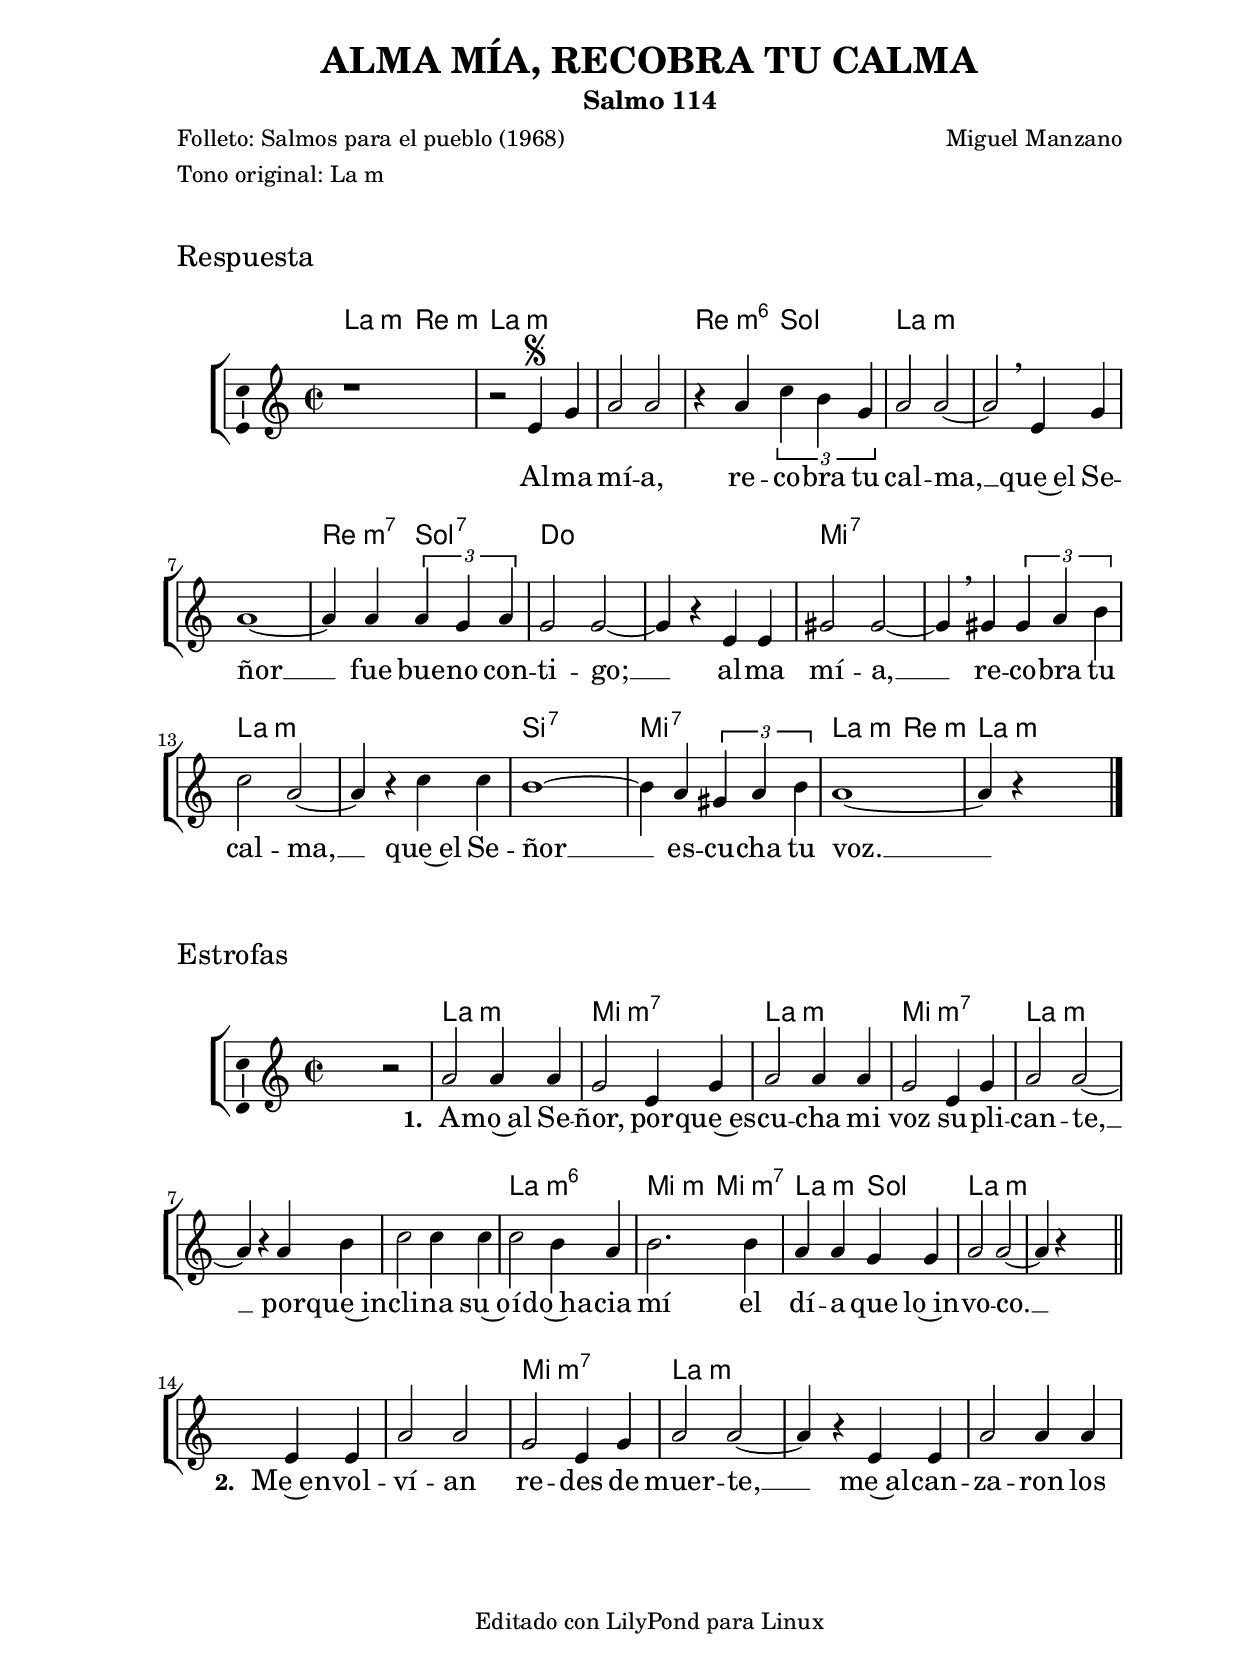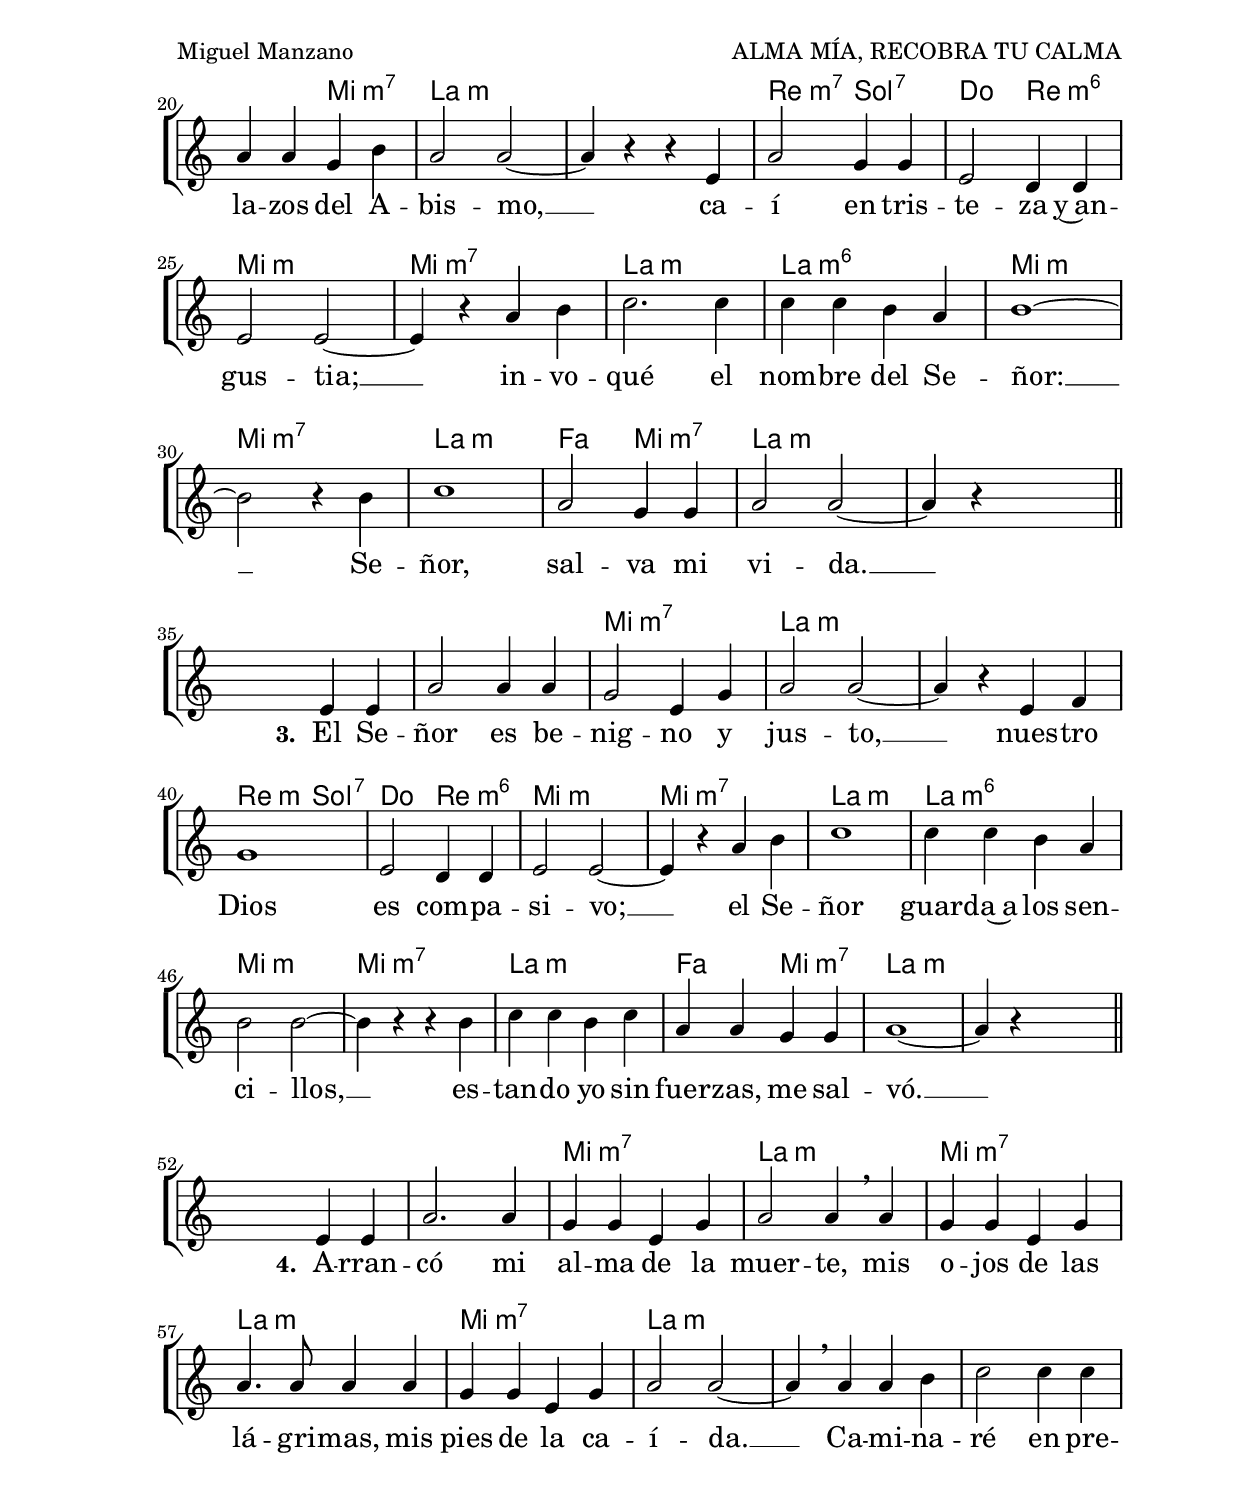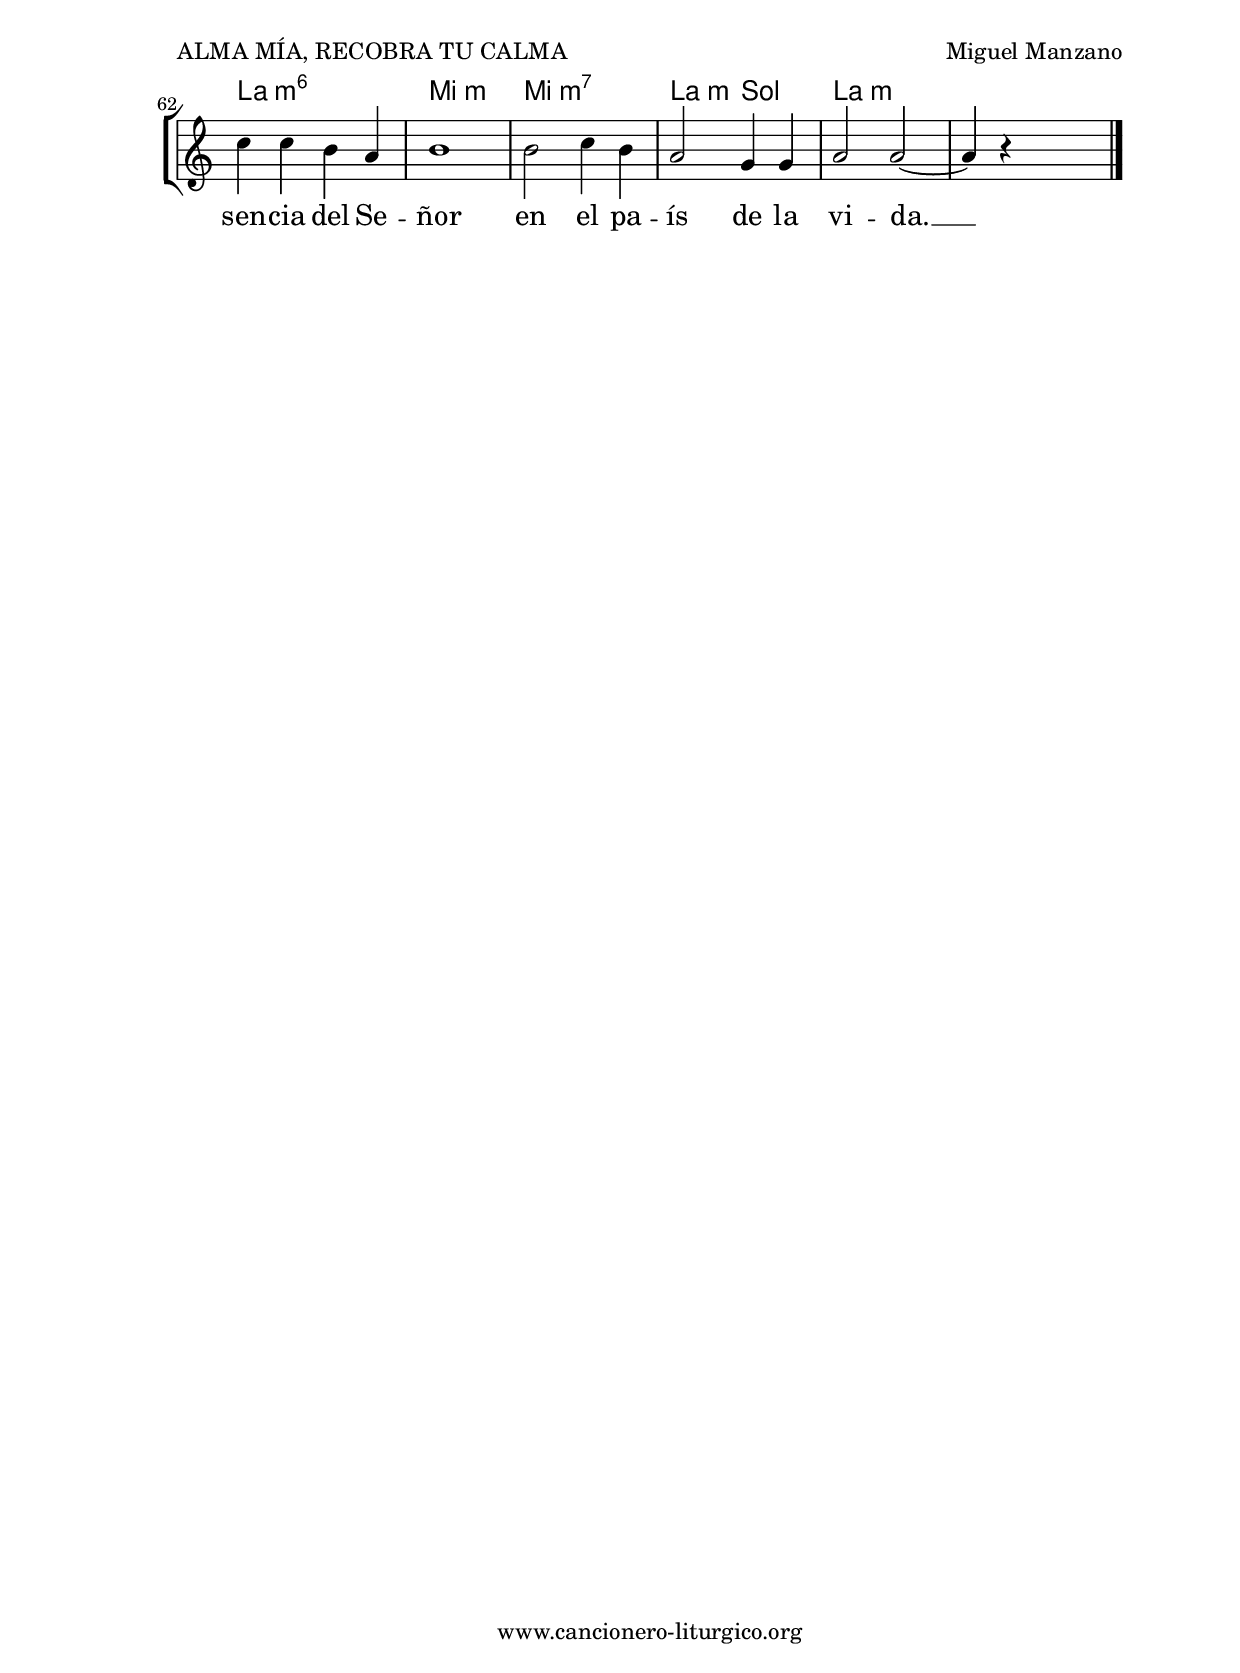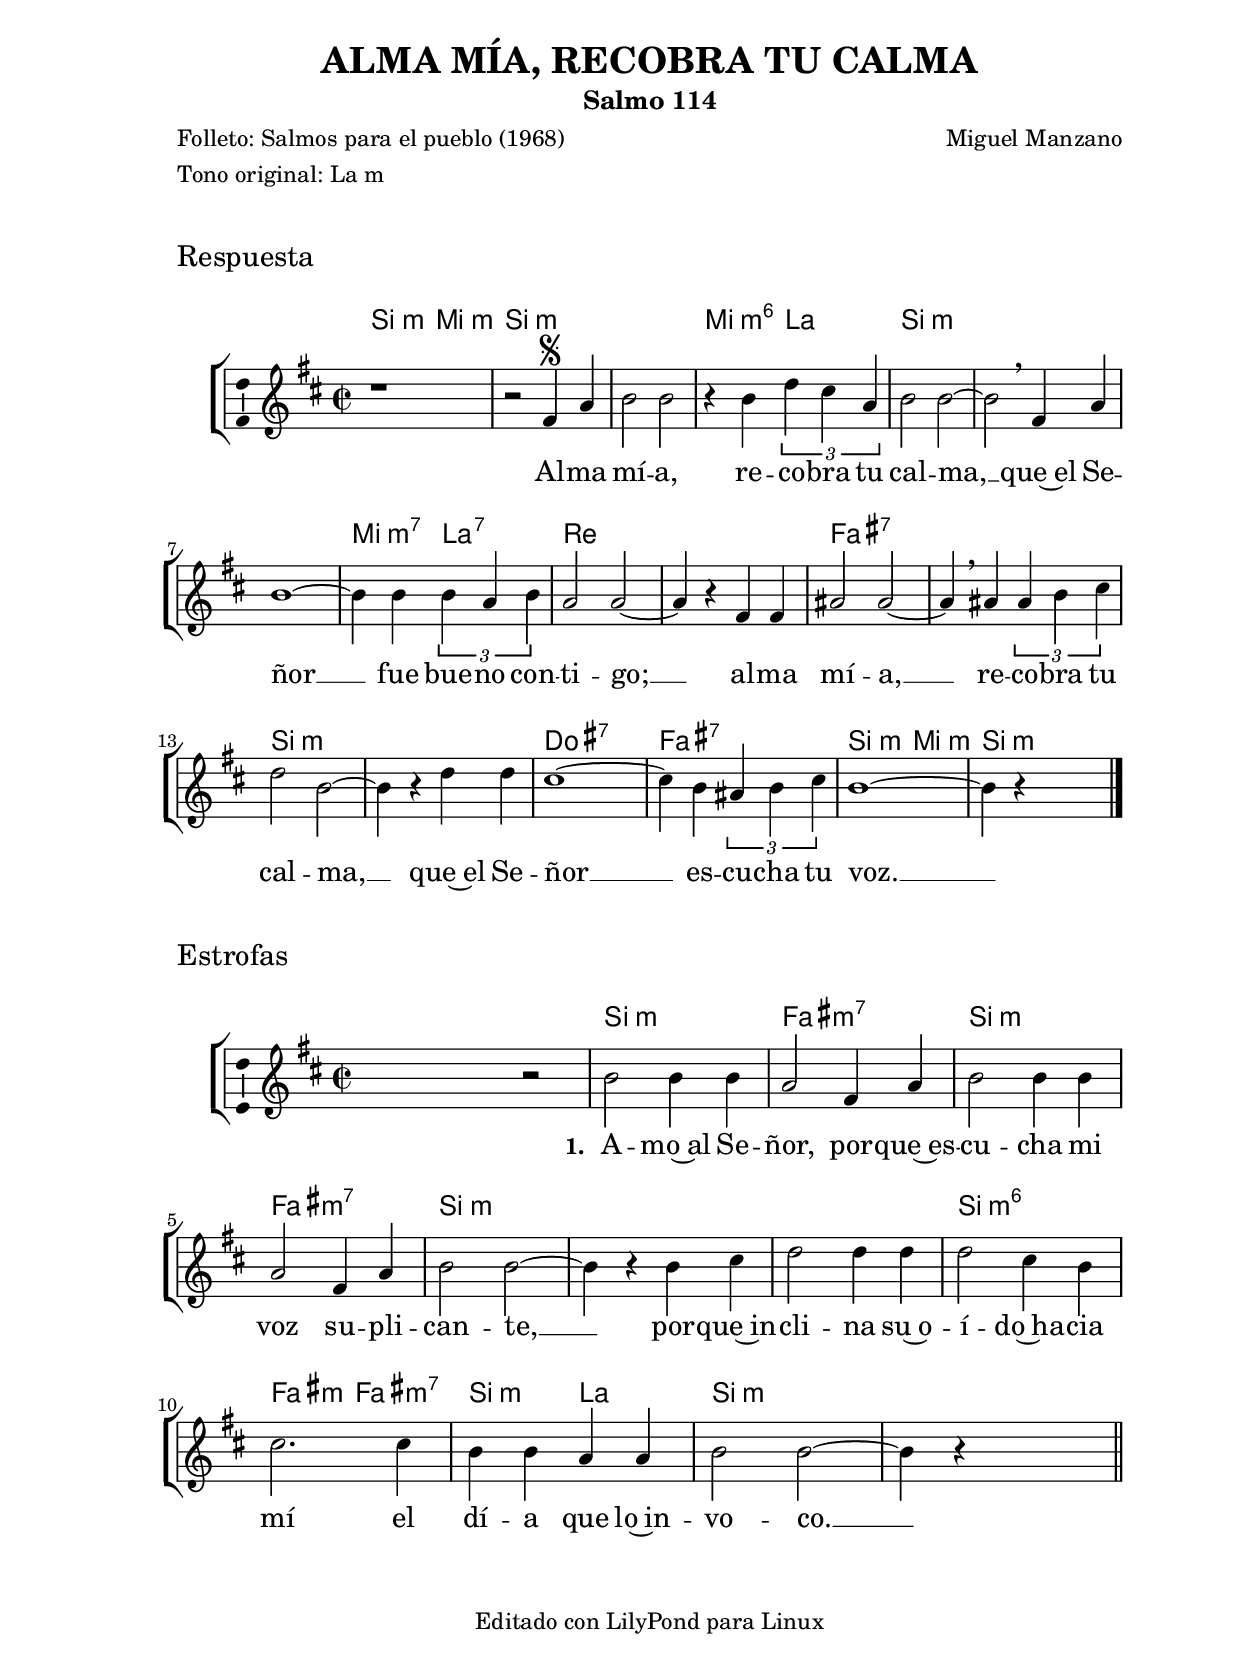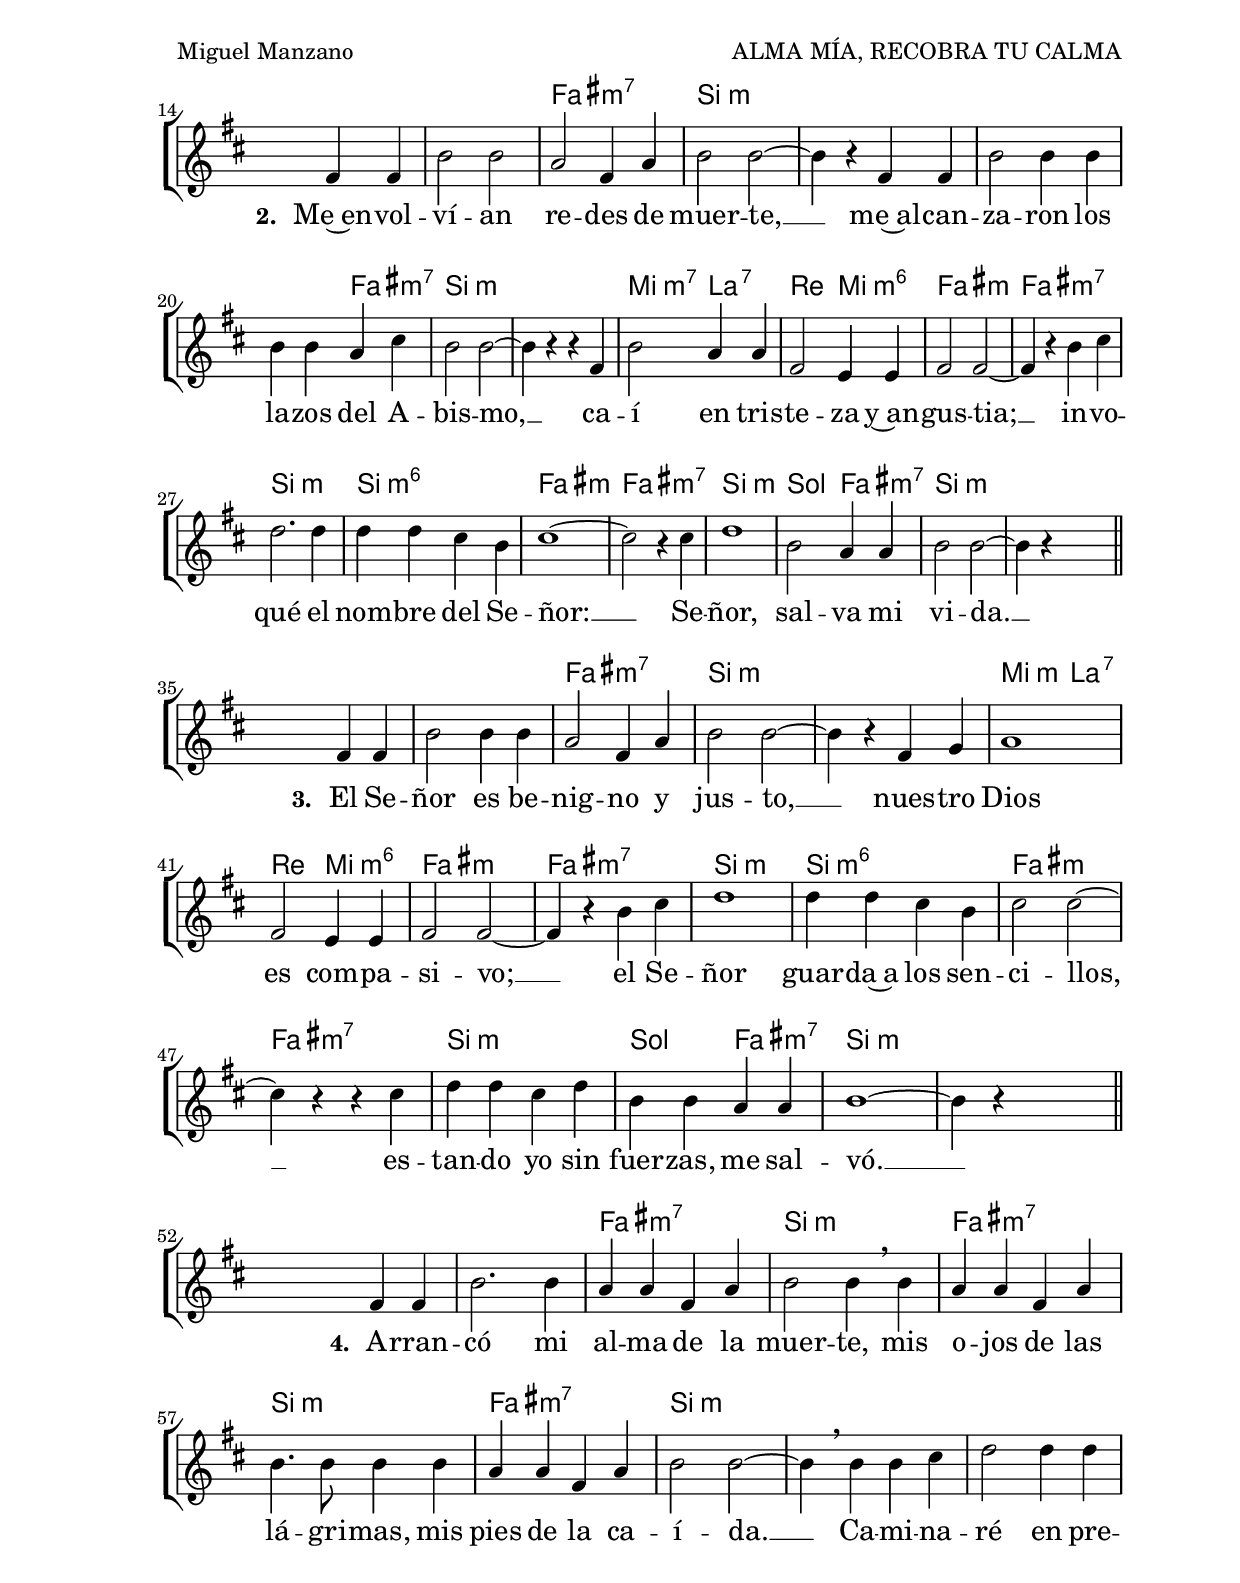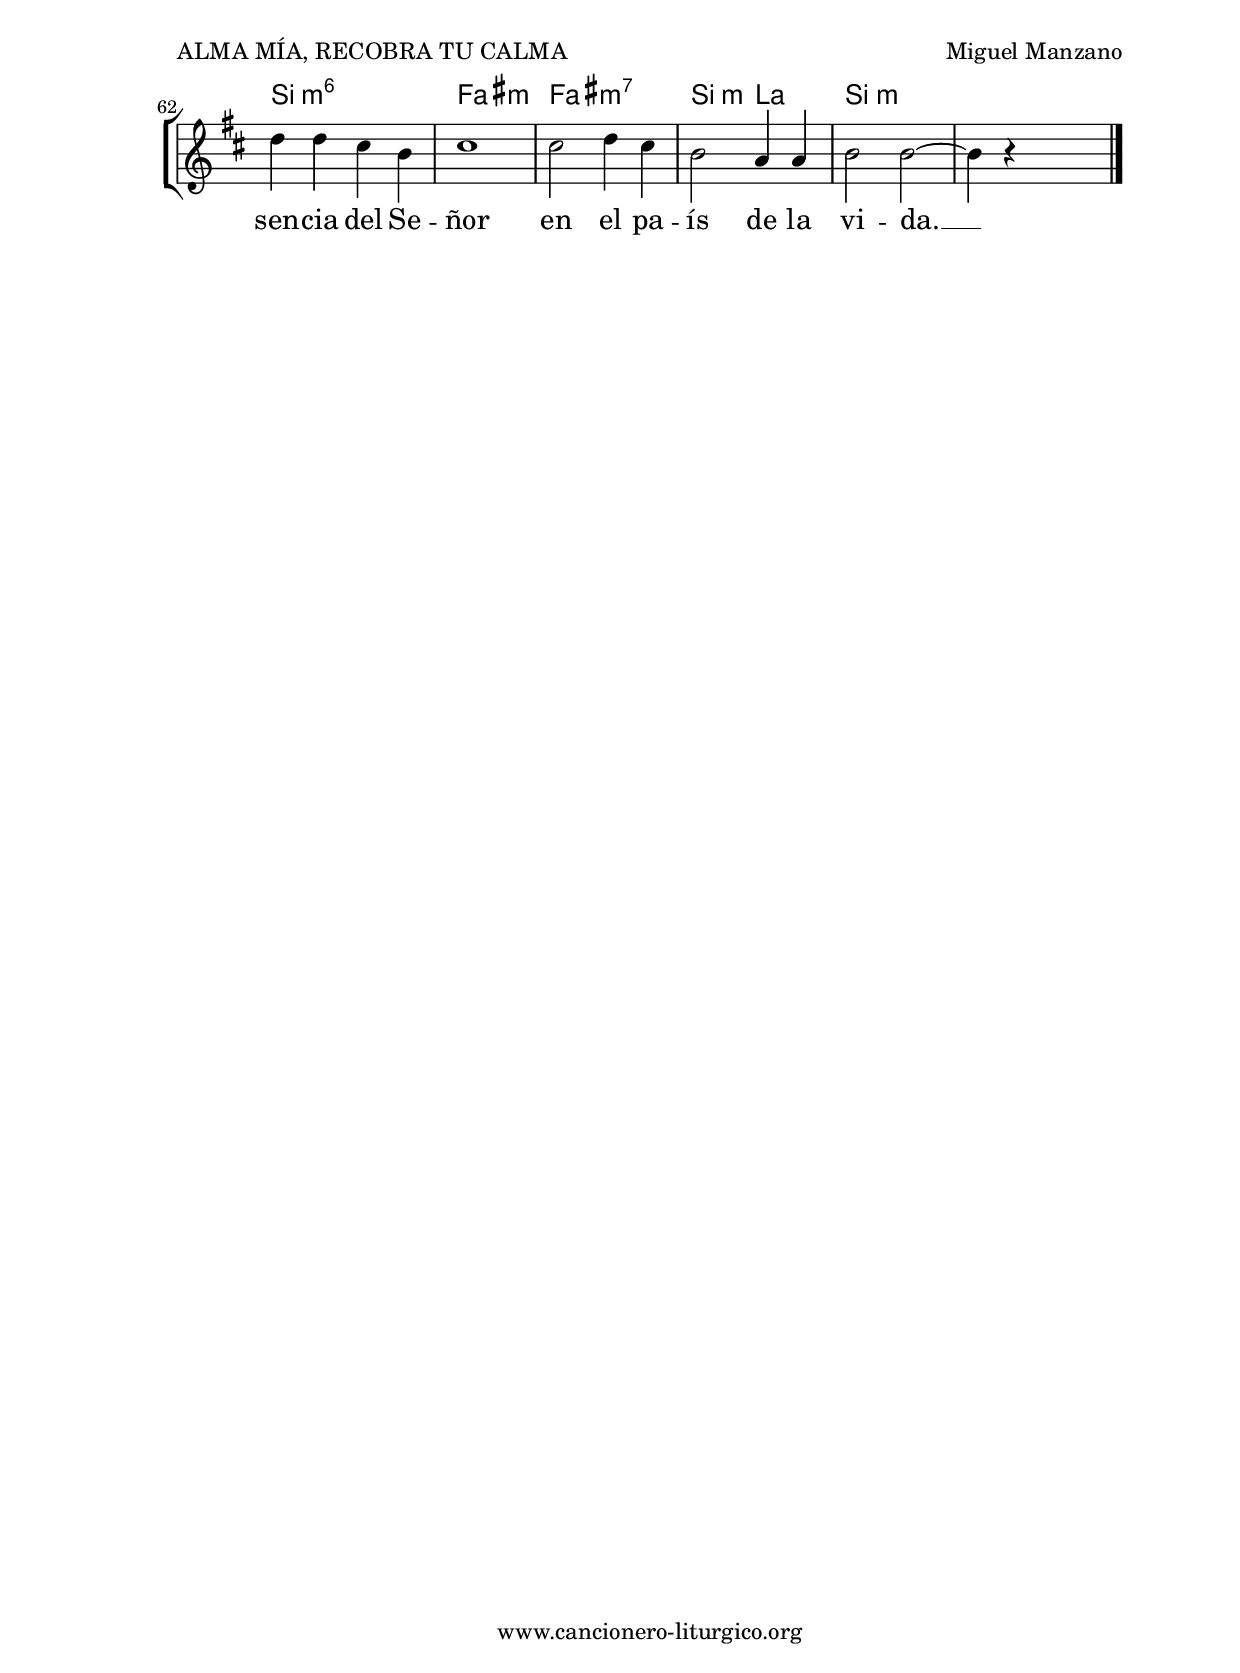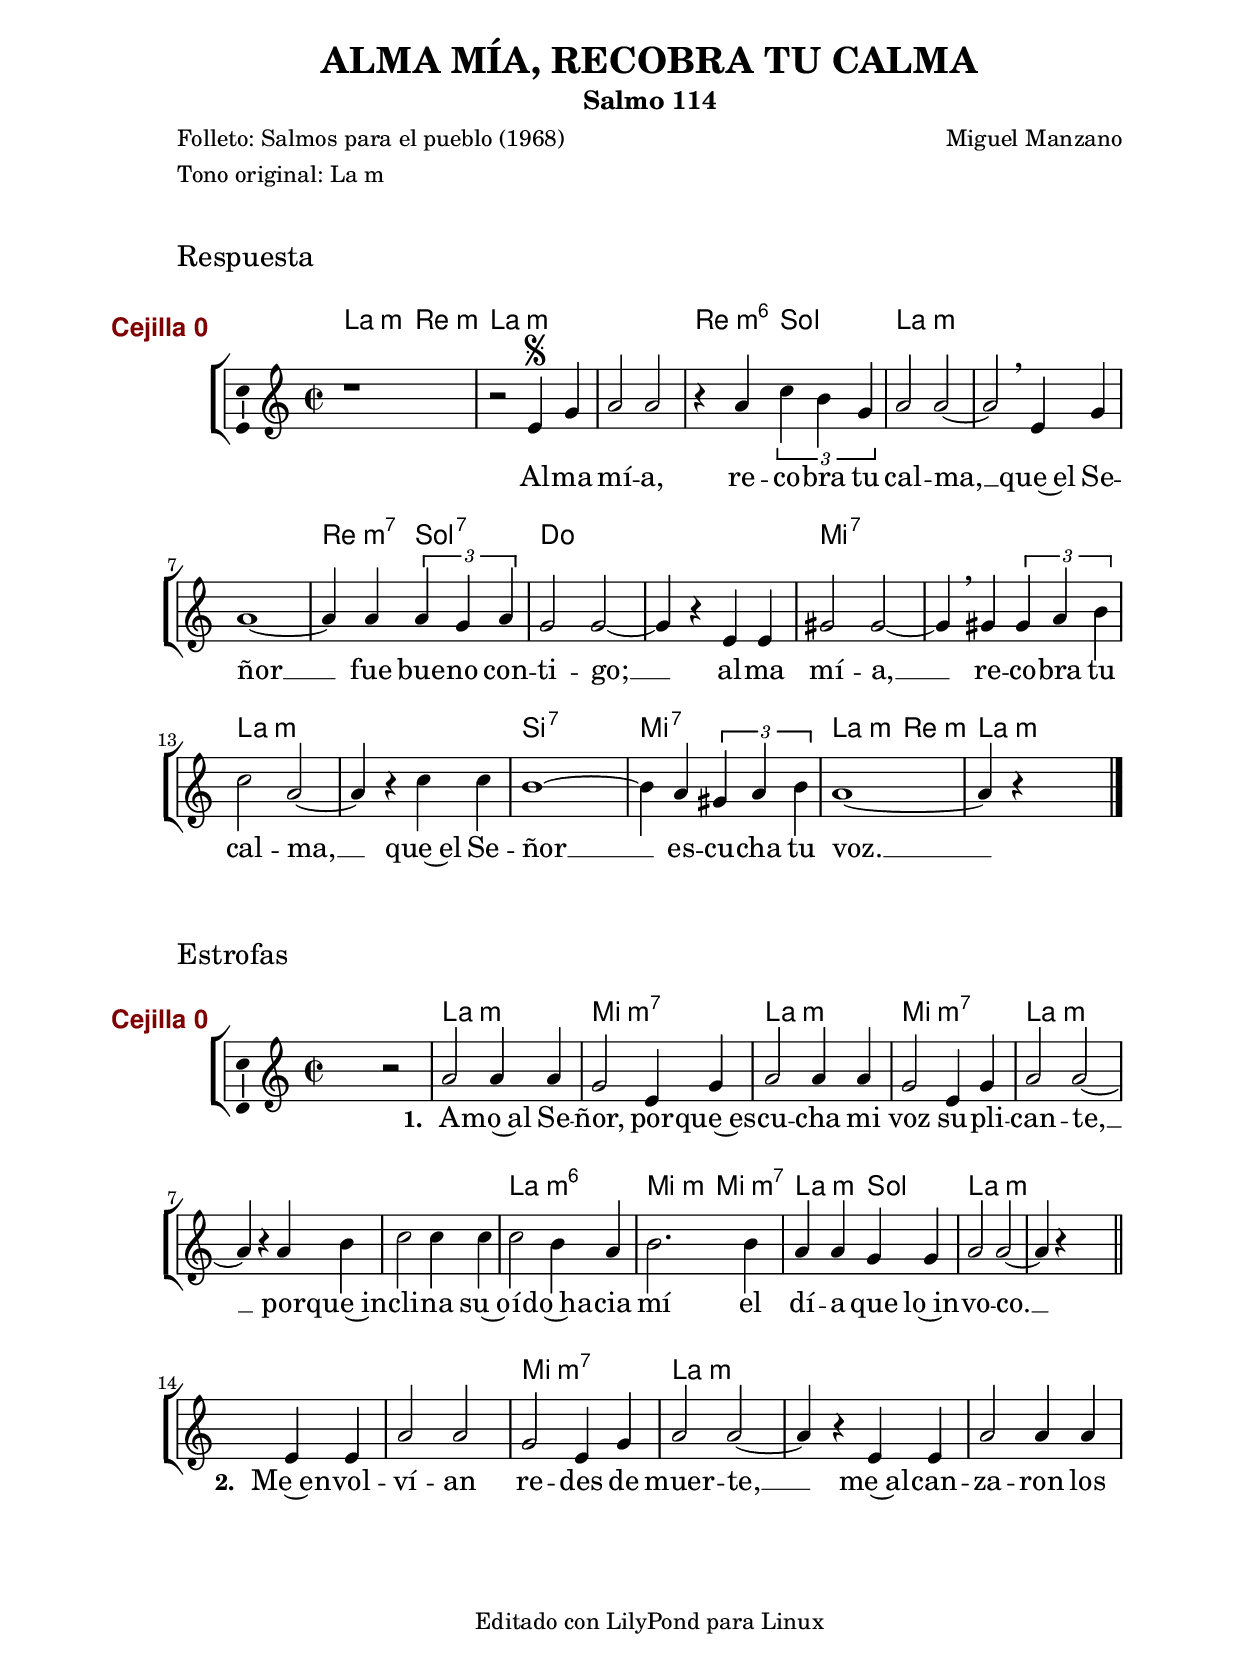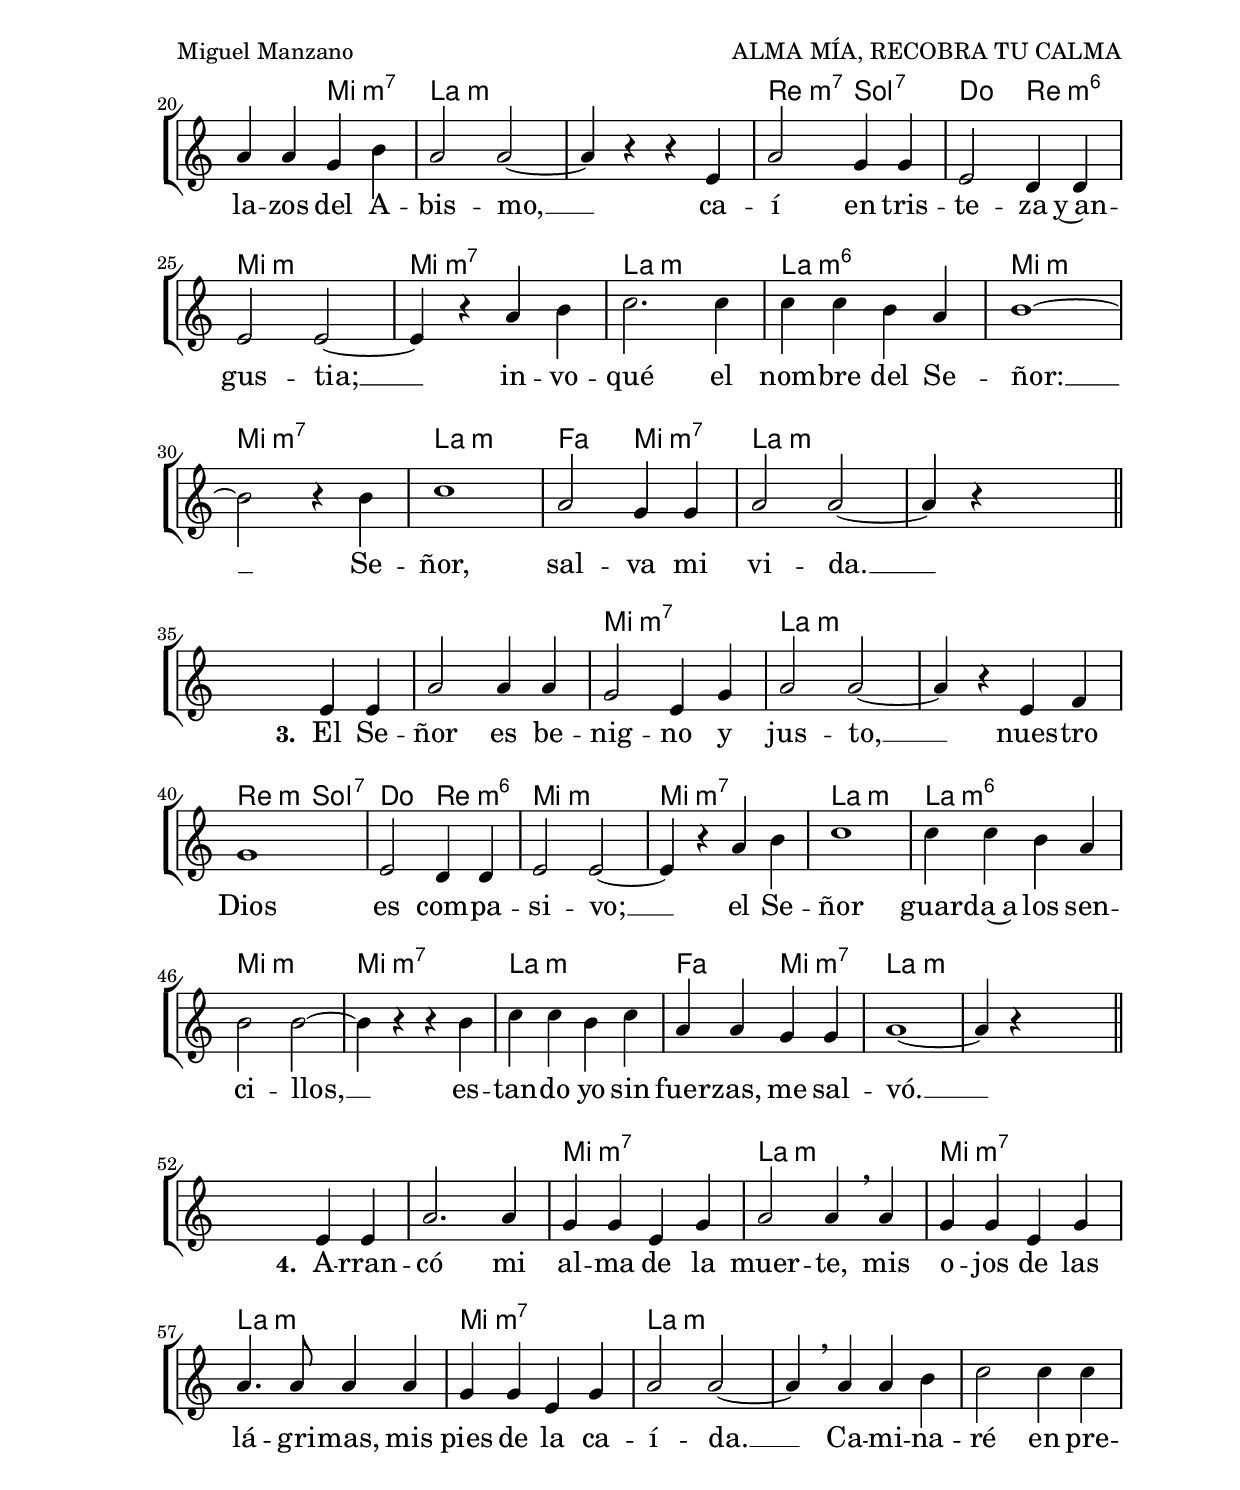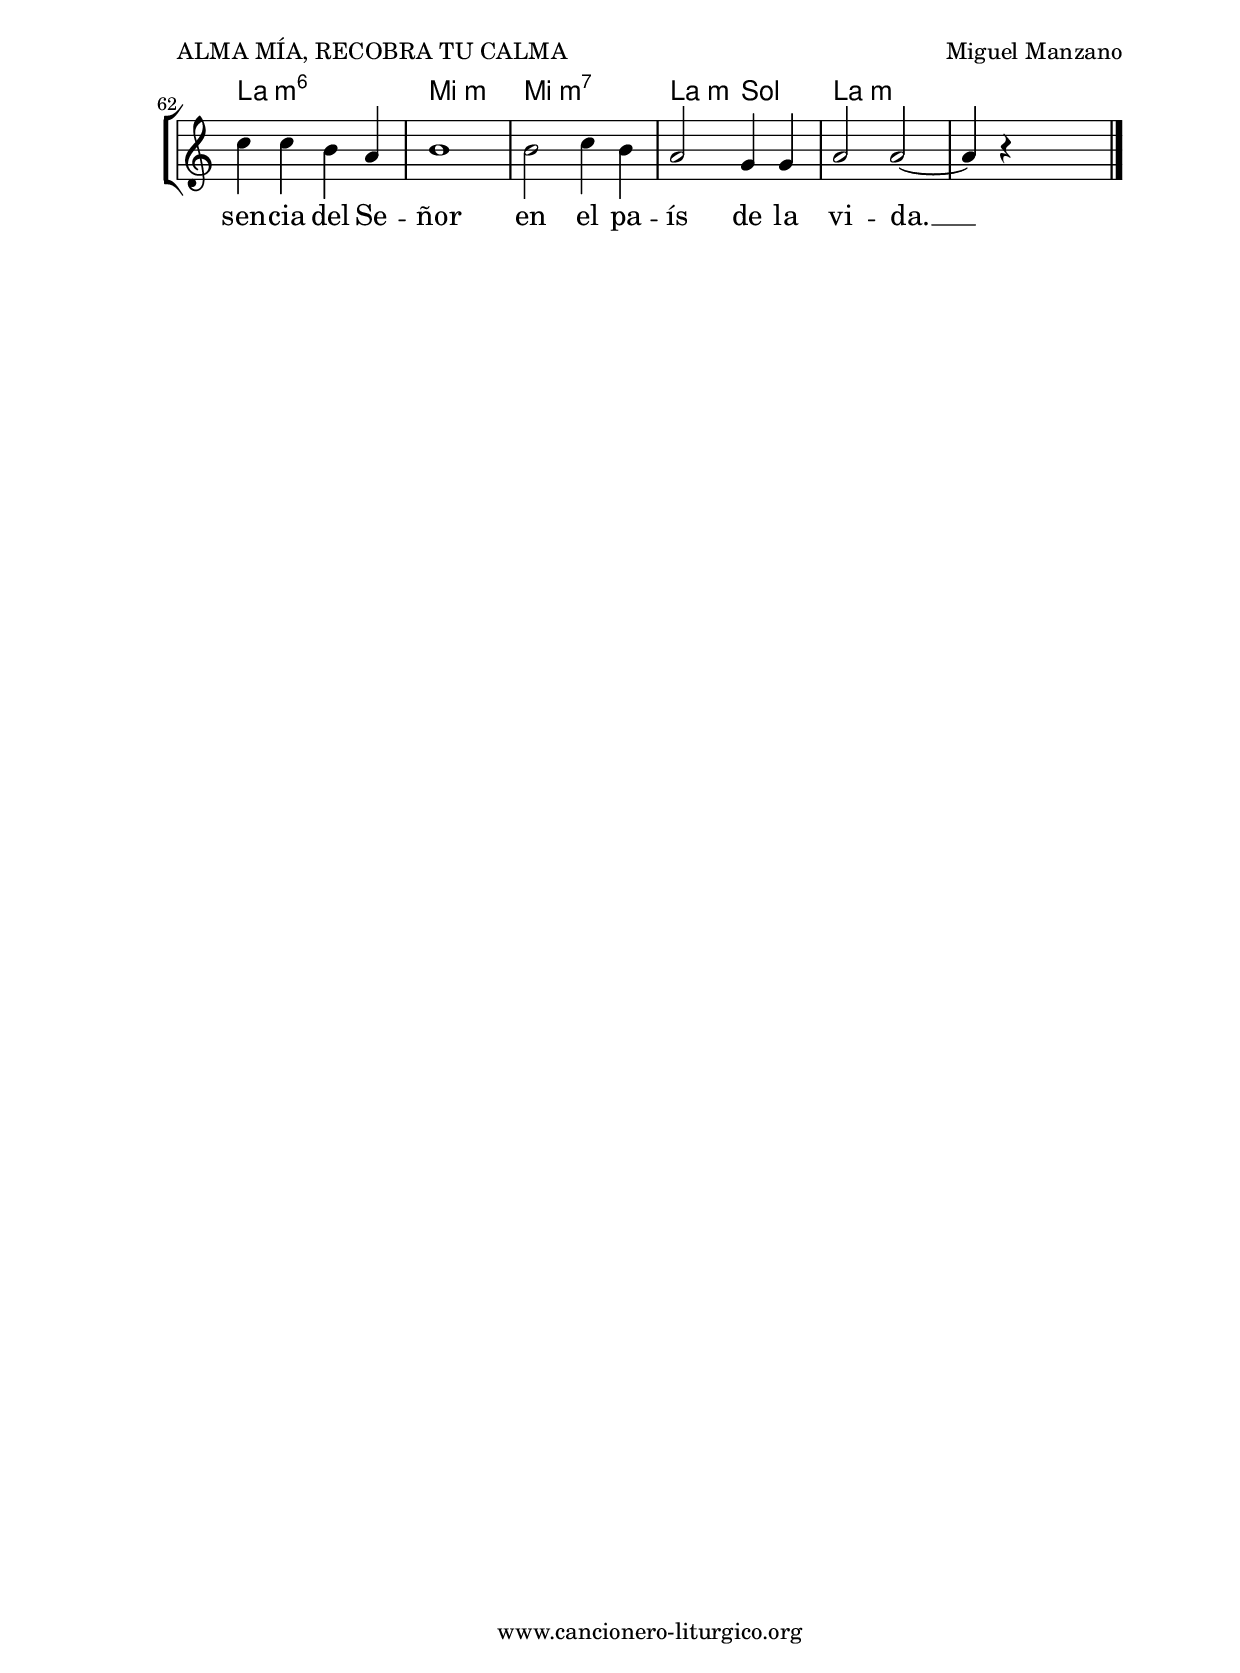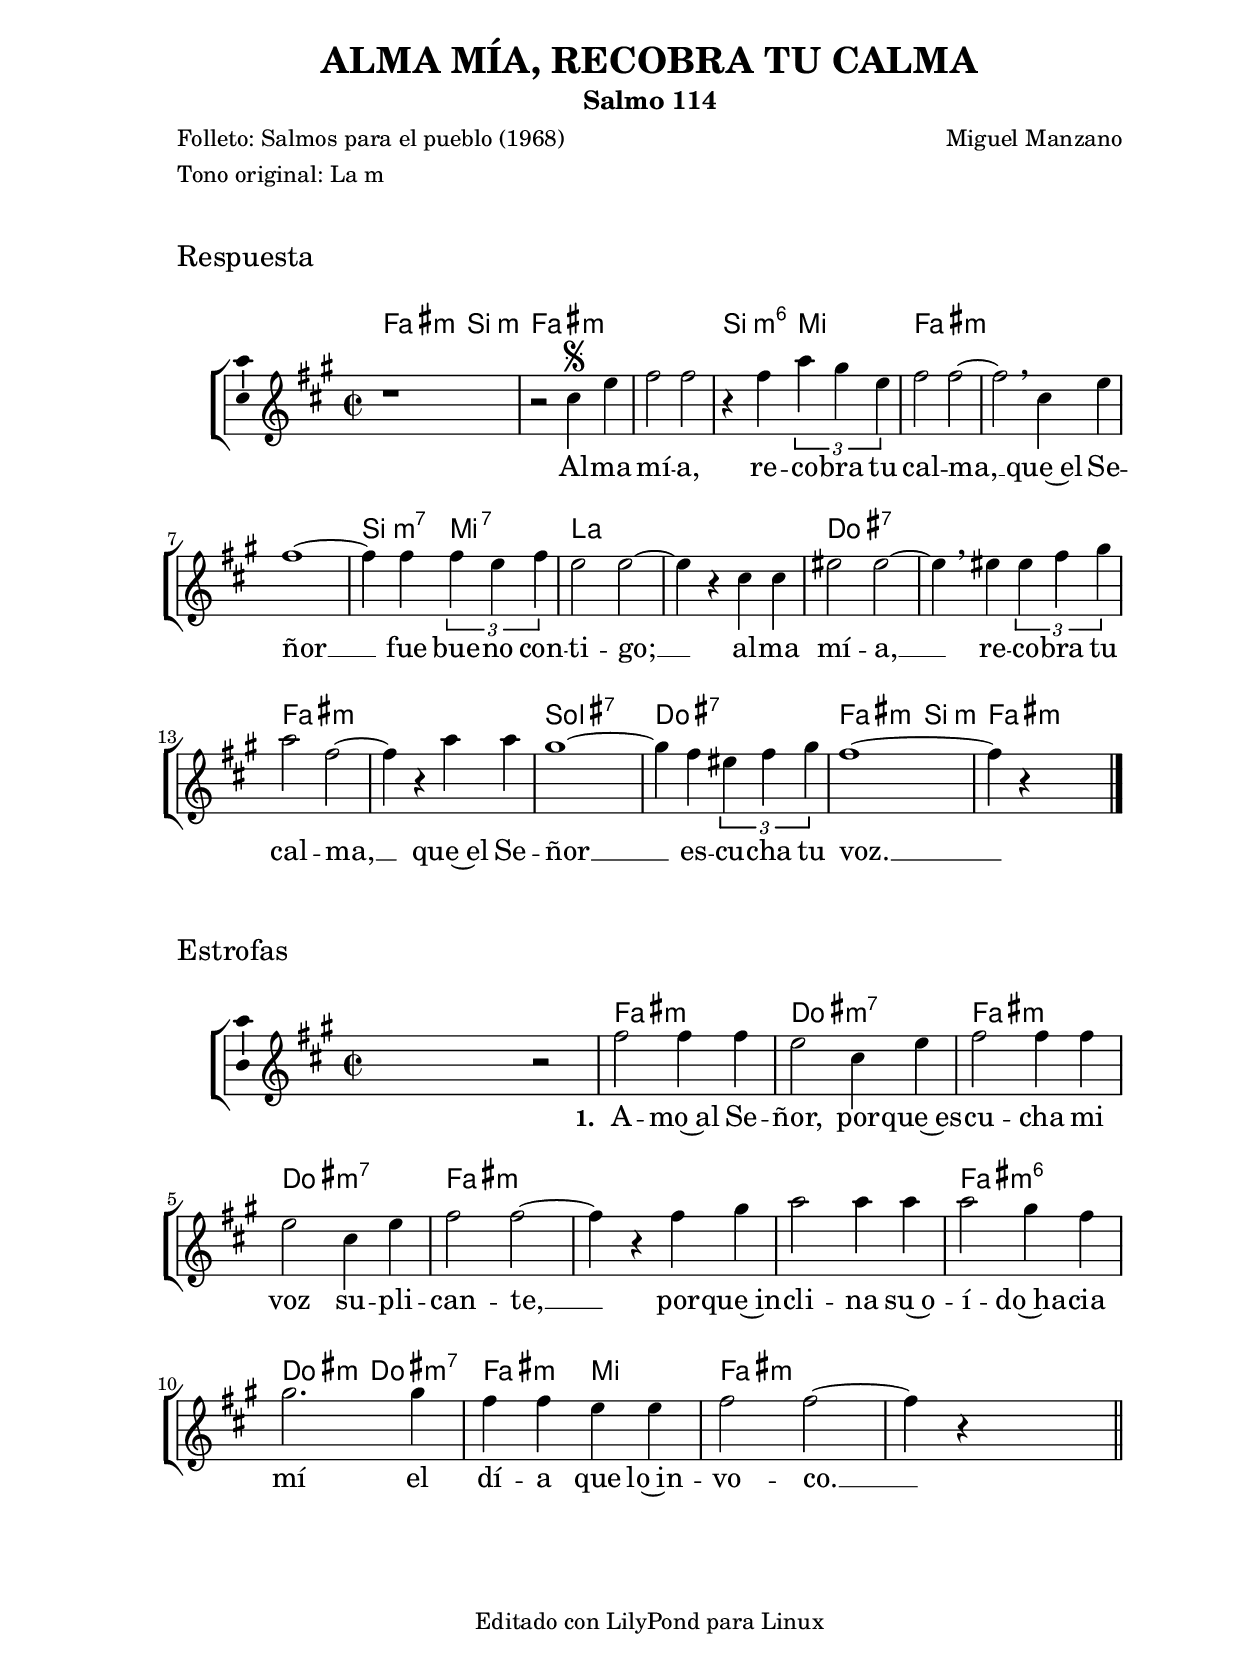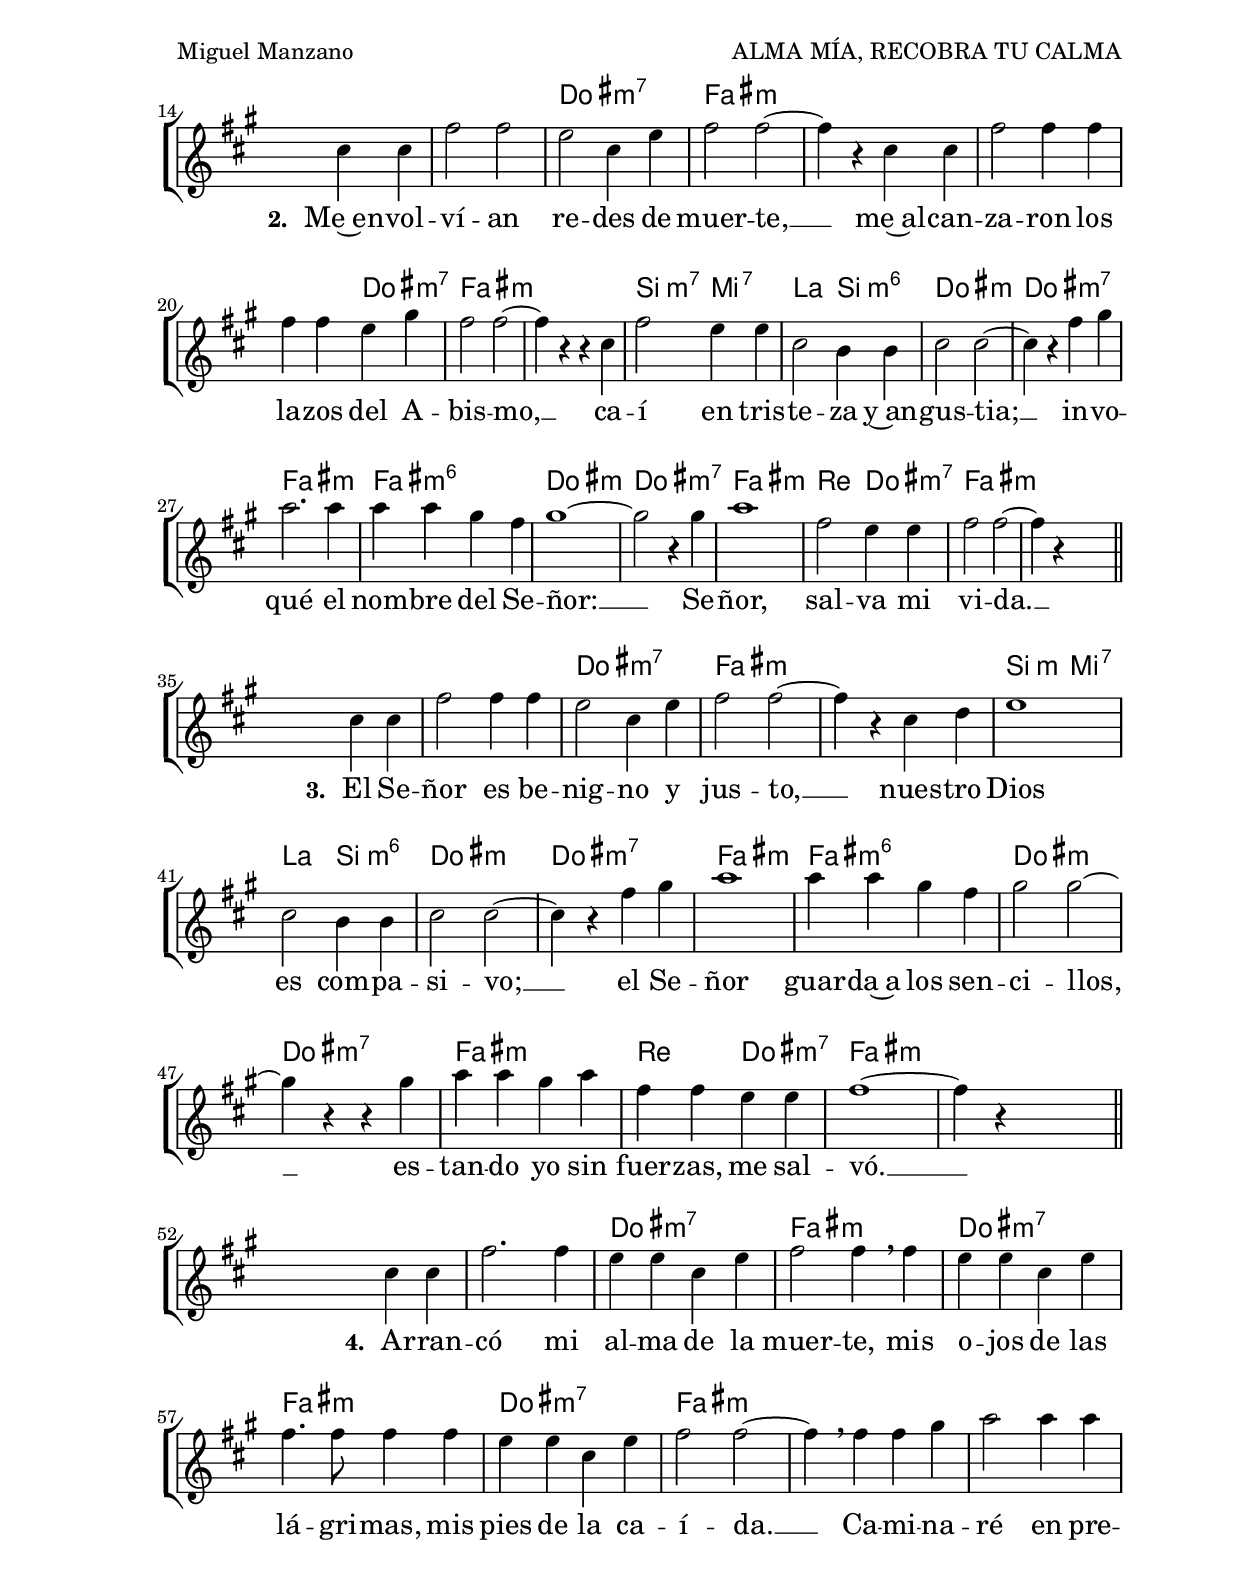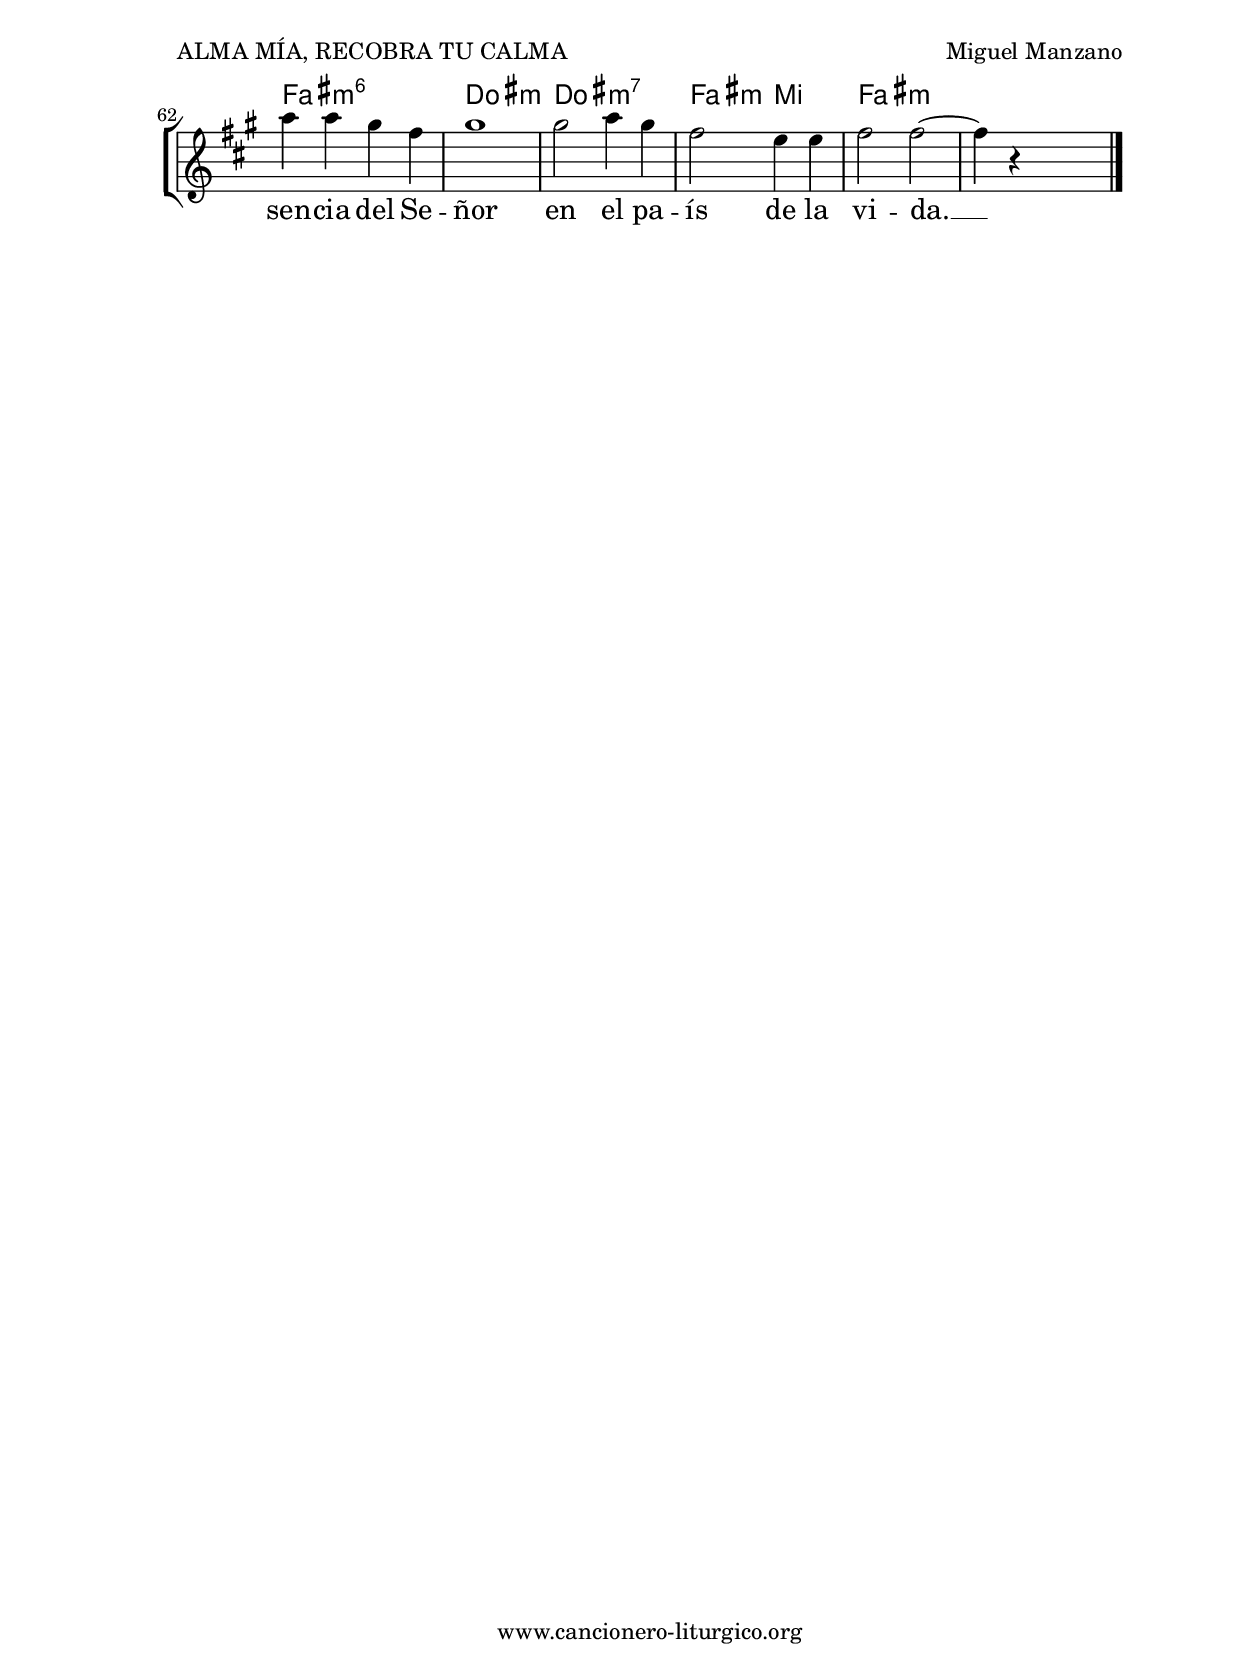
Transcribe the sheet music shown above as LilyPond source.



%versión de lilypond para la que se ha escrito esta partitura:
\version "2.16.0"

	%Tamaño papel
	#(set-default-paper-size "a4")
	%Tamaño partitura
	#(set-global-staff-size 20)
	%No responde al pulsar sobre una nota
	#(ly:set-option 'point-and-click #f)

%parámetros del encabezamiento:
\header {
	title = "ALMA MÍA, RECOBRA TU CALMA"
	subtitle = "Salmo 114"
	composer = "Miguel Manzano"
	poet = "Folleto: Salmos para el pueblo (1968)"
%%%	poet = "CLN 519"
	arranger = ""
	meter = "Tono original: La m"
	arranger = ""
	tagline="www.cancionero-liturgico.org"
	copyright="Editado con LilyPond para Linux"
	tiempo = ""
	usos = "Salmo"
	letra = ""
	}

%parámetros asociados al papel:
\paper  {
	oddHeaderMarkup = \markup {\fill-line { \on-the-fly #not-first-page \fromproperty #'header:title \on-the-fly #not-first-page \fromproperty #'header:composer }}
	evenHeaderMarkup = \markup {\fill-line { \fromproperty #'header:composer \fromproperty #'header:title }}
	#(set-paper-size "a4")
	print-page-number = ##f
	first-page-number = 1
	print-first-page-number = ##f
	head-separation = 3.0 \cm
	top-margin = 2.0 \cm
	bottom-margin = 0.5\cm
	left-margin = 3.0 \cm
	line-width = 16.0 \cm 
	indent = 8\mm
	interscoreline = 2.\mm
	between-system-space = 15\mm
%	para que las partituras no llenen la hoja:
	ragged-bottom = ##t
%	idem para la última hoja:
	ragged-last-bottom = ##f
%	para que las partituras llenen el ancho del papel:
	ragged-last = ##f
	after-title-space = 2.5 \cm
page-count=3
%system-count=8

	%Flexible Vertical Spacing
	markup-system-spacing =
	#'((basic-distance . 5) (minimum-distance . 3) (padding . 3))
	score-markup-spacing =
	#'((basic-distance . 15) (minimum-distance . 10) (padding . 3))
%	score-system-spacing =
%	#'((basic-distance . 15) (minimum-distance . 10) (padding . 5))
	system-system-spacing =
	#'((basic-distance . 5) (minimum-distance . 3) (padding . 3))
	markup-markup-spacing =
	#'((basic-distance . 20) (minimum-distance . 15) (padding . 3))
	last-bottom-spacing =
	#'((basic-distance . 5) (minimum-distance . 5) (padding . 3))
%	top-system-spacing =
%	#'((basic-distance . 10) (minimum-distance . 5) (padding . 3))
%	top-markup-spacing =
%	#'((basic-distance . 15) (minimum-distance . 10) (padding . 3))

	}


%parámetros que afectan a toda la partitura:
global =  {
	%clave de sol (G):
	\clef G
	%armadura:
%%%	\transpose b c'
	\key a \minor
	\tempo 4=160
	\set Score.tempoHideNote = ##t
	}


%%%%%%%%%%%%%%%%%%%%%%%%%%%%%%%%%%%%%%%%%%%%%%%%%%%%%%%
%%%%%%%%%%%%%%%%%%%%%%%%%%%%%%%%%%%%%%%%%%%%%%%%%%%%%%%
%%%%%%%%%%%%%%%%%%%%%%%%%%%%%%%%%%%%%%%%%%%%%%%%%%%%%%%


acordesrespuno = {
	\italianChords
	\chordmode {
%%%	\transpose b c'
{

a2:m d:m a:m s s s d:m6 g a:m s s s s s d:m7 g:7 c s s s e:7 s s s a:m s s s b:7 s e:7 s a:m d:m a:m s

}
}
}

melodiarespuno = 
%%%	\transpose b c'
{
	\relative c'{

\time 2/2

r1
r2 e4^\segno g
a2 a
r4 a4 \times 2/3 {c4 b g}
a2 a~
a2 \breathe e4 g
a1~
a4 a \times 2/3 {a4 g a}
g2 g~
g4 r4 e4 e
gis2 gis~
gis4 \breathe gis4 \times 2/3 {gis4 a b}
c2 a~
a4 r4 c4 c
b1~
b4 a \times 2/3 {gis4 a b}
a1~
a4 r4 s2

\bar "|."
}
}


textorespuno = \lyricmode {

Al -- ma mí -- a, re -- co -- bra tu cal -- ma, __
que~el Se -- ñor __ fue bue -- no con -- ti -- go; __
al -- ma mí -- a, __ re -- co -- bra tu cal -- ma, __
que~el Se -- ñor __ es -- cu -- cha tu voz. __

	}

acordesrespunoStaff = \context ChordNames = acordesrespunoStaff <<
	\set chordChanges = ##t
	\acordesrespuno
	>>


%%%%%%%%%%%%%%%%%%%%%%%%%%%%%%%%%%% CEJILLA %%%%%%%%%%%%%%%%%%%%%%%%%%%%%%%%%%%
acordesrespunocejilla = {
%%%	\override ChordNames.ChordName #'font-size = #-1
%%%	\override ChordNames.ChordName #'font-series = #'bold
	\transpose c c {
		\acordesrespuno
		}
	}

acordesrespunocejillaStaff = \context ChordNames = acordesrespunocejillaStaff <<
	\set Staff.instrumentName = \markup \with-color #darkred \larger \bold \sans "Cejilla 0"
	\set chordChanges = ##t
	\acordesrespunocejilla
	>>
%%%%%%%%%%%%%%%%%%%%%%%%%%%%%%%%%%% CEJILLA %%%%%%%%%%%%%%%%%%%%%%%%%%%%%%%%%%%


vozrespunoStaff = \context Voice = vozrespunoStaff
\with {\consists "Ambitus_engraver"}
<<
%	\set Staff.instrumentName = ""
%	\set Staff.shortInstrumentName = ""
%	\set Staff.midiInstrument = #"clarinet"
%	\set Staff.midiInstrument = #"cello"
%	\set Staff.midiInstrument = #"flute"
	\set Staff.midiInstrument = #"electric guitar (jazz)"
%	\set Staff.midiInstrument = #"english horn"
%	\set Staff.midiInstrument = #"violin"
%	\set Staff.midiInstrument = #"glockenspiel"
	\set Staff.midiMinimumVolume = #0.7
	\set Staff.midiMaximumVolume = #0.9
	\global
	\melodiarespuno
	>>

textorespunoStaff = \context Lyrics = textorespunoStaff <<
	\lyricsto vozrespunoStaff \textorespuno
	>>


%%%%%%%%%%%%%%%%%%%%%%%%%%%%%%%%%%%%%%%%%%%%%%%%%%%%%%%
%%%%%%%%%%%%%%%%%%%%%%%%%%%%%%%%%%%%%%%%%%%%%%%%%%%%%%%
%%%%%%%%%%%%%%%%%%%%%%%%%%%%%%%%%%%%%%%%%%%%%%%%%%%%%%%


acordesrespest = {
	\italianChords
	\chordmode {
%%%	\transpose b c'
{

s1
a1:m e:m7 a:m e:m7 a:m s s a:m6 e2:m e:m7 a:m g a1:m s

s1
a1:m e:m7 a:m s s s2 e:m7 a1:m s d2:m7 g:7 c d:m6 e1:m e:m7 a:m a:m6 e:m e:m7 a:m f2 e:m7 a1:m s

s1
a1:m e:m7 a:m s d2:m g:7 c d:m6 e1:m e:m7 a:m a:m6 e:m e:m7 a:m f2 e:m7 a1:m s

s1
a1:m e:m7 a:m e:m7 a:m e:m7 a:m s s a:m6 e:m e:m7 a2:m g a1:m s

}
}
}

melodiarespest = 
%%%	\transpose b c'
{
	\relative c''{

\time 2/2

s2 r2
a2 a4 a
g2 e4 g
a2 a4 a
g2 e4 g
a2 a~
a4 r4 a b
c2 c4 c
c2 b4 a
b2. b4
a4 a g g
a2 a~
a4 r4 s2

\bar "||"
\break

s2 e4 e
a2 a
g2 e4 g
a2 a~
a4 r4 e4 e
a2 a4 a
a4 a g b
a2 a~
a4 r4 r4 e4
a2 g4 g
e2 d4 d
e2 e~
e4 r4 a4 b
c2. c4
c4 c b a
b1~
b2 r4 b4
c1
a2 g4 g
a2 a~
a4 r4 s2

\bar "||"
\break

s2 e4 e
a2 a4 a
g2 e4 g
a2 a~
a4 r4 e4 f
g1
e2 d4 d
e2 e~
e4 r4 a4 b
c1
c4 c b a
b2 b~
b4 r4 r4 b4
c4 c b c
a4 a g g
a1~
a4 r4 s2

\bar "||"
\break

s2 e4 e
a2. a4
g4 g e g
a2 a4 \breathe a4
g4 g e g
a4. a8 a4 a
g4 g e g
a2 a~
a4 \breathe a4 a b
c2 c4 c
c4 c b a
b1
b2 c4 b
a2 g4 g
a2 a~
a4 r4 s2

\bar "|."
}
}


textorespest = \lyricmode {

\set stanza =#"1. " A -- mo~al Se -- ñor, por -- que~es -- cu -- cha
mi voz su -- pli -- can -- te, __
por -- que~in -- cli -- na su~o -- í -- do~ha -- cia mí
el dí -- a que lo~in -- vo -- co. __

\set stanza =#"2. " Me~en -- vol -- ví -- an re -- des de muer -- te, __
me~al -- can -- za -- ron los la -- zos del A -- bis -- mo, __
ca -- í en tris -- te -- za y~an -- gus -- tia; __
in -- vo -- qué el nom -- bre del Se -- ñor: __
Se -- ñor, sal -- va mi vi -- da. __

\set stanza =#"3. " El Se -- ñor es be -- nig -- no y jus -- to, __
nues -- tro Dios es com -- pa -- si -- vo; __
el Se -- ñor guar -- da~a los sen -- ci -- llos, __
es -- tan -- do yo sin fuer -- zas, me sal -- vó. __

\set stanza =#"4. " A -- rran -- có mi al -- ma de la muer -- te,
mis o -- jos de las lá -- gri -- mas,
mis pies de la ca -- í -- da. __
Ca -- mi -- na -- ré en pre -- sen -- cia del Se -- ñor
en el pa -- ís de la vi -- da. __

	}

acordesrespestStaff = \context ChordNames = acordesrespestStaff <<
	\set chordChanges = ##t
	\acordesrespest
	>>


%%%%%%%%%%%%%%%%%%%%%%%%%%%%%%%%%%% CEJILLA %%%%%%%%%%%%%%%%%%%%%%%%%%%%%%%%%%%
acordesrespestcejilla = {
%%%	\override ChordNames.ChordName #'font-size = #-1
%%%	\override ChordNames.ChordName #'font-series = #'bold
	\transpose c c {
		\acordesrespest
		}
	}

acordesrespestcejillaStaff = \context ChordNames = acordesrespestcejillaStaff <<
	\set Staff.instrumentName = \markup \with-color #darkred \larger \bold \sans "Cejilla 0"
	\set chordChanges = ##t
	\acordesrespestcejilla
	>>
%%%%%%%%%%%%%%%%%%%%%%%%%%%%%%%%%%% CEJILLA %%%%%%%%%%%%%%%%%%%%%%%%%%%%%%%%%%%


vozrespestStaff = \context Voice = vozrespestStaff
\with {\consists "Ambitus_engraver"}
<<
%	\set Staff.instrumentName = ""
%	\set Staff.shortInstrumentName = ""
%	\set Staff.midiInstrument = #"clarinet"
%	\set Staff.midiInstrument = #"cello"
%	\set Staff.midiInstrument = #"flute"
	\set Staff.midiInstrument = #"electric guitar (jazz)"
%	\set Staff.midiInstrument = #"english horn"
%	\set Staff.midiInstrument = #"violin"
%	\set Staff.midiInstrument = #"glockenspiel"
	\set Staff.midiMinimumVolume = #0.7
	\set Staff.midiMaximumVolume = #0.9
	\global
	\melodiarespest
	>>

textorespestStaff = \context Lyrics = textorespestStaff <<
	\lyricsto vozrespestStaff \textorespest
	>>


%%%%%%%%%%%%%%%%%%%%%%%%%%%%%%%%%%%%%%%%%%%%%%%%%%%%%%%
%%%%%%%%%%%%%%%%%%%%%%%%%%%%%%%%%%%%%%%%%%%%%%%%%%%%%%%
%%%%%%%%%%%%%%%%%%%%%%%%%%%%%%%%%%%%%%%%%%%%%%%%%%%%%%%


\book {
	\score {
		\context ChoirStaff {
			\override StaffGroup.SystemStartBracket #'collapse-height = #1
			\override Score.SystemStartBar #'collapse-height = #1
			<<
			\acordesrespunoStaff
			\vozrespunoStaff
			\textorespunoStaff
			>>
			}
		\layout {
	    		\context {
				\Lyrics
				\override LyricText #'font-size = #2
				}
	   		 \context {
				\Score
				\override StaffSymbol #'staff-space = #(magstep +3)
				}
			}
		\header{piece=\markup{\fontsize #2 "Respuesta"}}
		}
	\score {
		\context ChoirStaff {
			\override StaffGroup.SystemStartBracket #'collapse-height = #1
			\override Score.SystemStartBar #'collapse-height = #1
			<<
			\acordesrespestStaff
			\vozrespestStaff
			\textorespestStaff
			>>
			}
		\layout {
system-count=12
	    		\context {
				\Lyrics
				\override LyricText #'font-size = #2
				}
	   		 \context {
				\Score
				\override StaffSymbol #'staff-space = #(magstep +3)
				}
			}
		\header{piece=\markup{\fontsize #2 "Estrofas"}}
		}
	\score {
		\unfoldRepeats
		\context ChoirStaff {
			<<
			\acordesrespunoStaff
			\vozrespunoStaff
			>>
			<<
			\acordesrespestStaff
			\vozrespestStaff
			>>
			}
		\midi {
	  		\context {
	  			\Score
				tempoWholesPerMinute = #(ly:make-moment 70 4)
				}
			}
		}
	}


%Partitura para guitarra
#(define output-suffix "G")
\book {
	\score {
		\context ChoirStaff {
			\override StaffGroup.SystemStartBracket #'collapse-height = #1
			\override Score.SystemStartBar #'collapse-height = #1
			<<
			\acordesrespunocejillaStaff
			\vozrespunoStaff
			\textorespunoStaff
			>>
			}
		\layout {
%%%%%%%%%%%%%%%%%%%%%%%%%%%%%%%%%%% CEJILLA %%%%%%%%%%%%%%%%%%%%%%%%%%%%%%%%%%%
			\context {
				\ChordNames \consists Instrument_name_engraver
				}
%%%%%%%%%%%%%%%%%%%%%%%%%%%%%%%%%%% CEJILLA %%%%%%%%%%%%%%%%%%%%%%%%%%%%%%%%%%%
	    		\context {
				\Lyrics
				\override LyricText #'font-size = #2
				}
	   		 \context {
				\Score
				\override StaffSymbol #'staff-space = #(magstep +3)
				}
			}
		\header{piece=\markup{\fontsize #2 "Respuesta"}}
		}
	\score {
		\context ChoirStaff {
			\override StaffGroup.SystemStartBracket #'collapse-height = #1
			\override Score.SystemStartBar #'collapse-height = #1
			<<
			\acordesrespestcejillaStaff
			\vozrespestStaff
			\textorespestStaff
			>>
			}
		\layout {
system-count=12
%%%%%%%%%%%%%%%%%%%%%%%%%%%%%%%%%%% CEJILLA %%%%%%%%%%%%%%%%%%%%%%%%%%%%%%%%%%%
			\context {
				\ChordNames \consists Instrument_name_engraver
				}
%%%%%%%%%%%%%%%%%%%%%%%%%%%%%%%%%%% CEJILLA %%%%%%%%%%%%%%%%%%%%%%%%%%%%%%%%%%%
	    		\context {
				\Lyrics
				\override LyricText #'font-size = #2
				}
	   		 \context {
				\Score
				\override StaffSymbol #'staff-space = #(magstep +3)
				}
			}
		\header{piece=\markup{\fontsize #2 "Estrofas"}}
		}
	}


#(define output-suffix "C")
\book {
	\score {
		\context ChoirStaff {
			\override StaffGroup.SystemStartBracket #'collapse-height = #1
			\override Score.SystemStartBar #'collapse-height = #1
\transpose c d
			<<
			\acordesrespunoStaff
			\vozrespunoStaff
			\textorespunoStaff
			>>
			}
		\layout {
	    		\context {
				\Lyrics
				\override LyricText #'font-size = #2
				}
	   		 \context {
				\Score
				\override StaffSymbol #'staff-space = #(magstep +3)
				}
			}
		\header{piece=\markup{\fontsize #2 "Respuesta"}}
		}
	\score {
		\context ChoirStaff {
			\override StaffGroup.SystemStartBracket #'collapse-height = #1
			\override Score.SystemStartBar #'collapse-height = #1
\transpose c d
			<<
			\acordesrespestStaff
			\vozrespestStaff
			\textorespestStaff
			>>
			}
		\layout {
system-count=12
	    		\context {
				\Lyrics
				\override LyricText #'font-size = #2
				}
	   		 \context {
				\Score
				\override StaffSymbol #'staff-space = #(magstep +3)
				}
			}
		\header{piece=\markup{\fontsize #2 "Estrofas"}}
		}
	}


#(define output-suffix "S")
\book {
	\score {
		\context ChoirStaff {
			\override StaffGroup.SystemStartBracket #'collapse-height = #1
			\override Score.SystemStartBar #'collapse-height = #1
\transpose c a
			<<
			\acordesrespunoStaff
			\vozrespunoStaff
			\textorespunoStaff
			>>
			}
		\layout {
	    		\context {
				\Lyrics
				\override LyricText #'font-size = #2
				}
	   		 \context {
				\Score
				\override StaffSymbol #'staff-space = #(magstep +3)
				}
			}
		\header{piece=\markup{\fontsize #2 "Respuesta"}}
		}
	\score {
		\context ChoirStaff {
			\override StaffGroup.SystemStartBracket #'collapse-height = #1
			\override Score.SystemStartBar #'collapse-height = #1
\transpose c a
			<<
			\acordesrespestStaff
			\vozrespestStaff
			\textorespestStaff
			>>
			}
		\layout {
system-count=12
	    		\context {
				\Lyrics
				\override LyricText #'font-size = #2
				}
	   		 \context {
				\Score
				\override StaffSymbol #'staff-space = #(magstep +3)
				}
			}
		\header{piece=\markup{\fontsize #2 "Estrofas"}}
		}
	}



